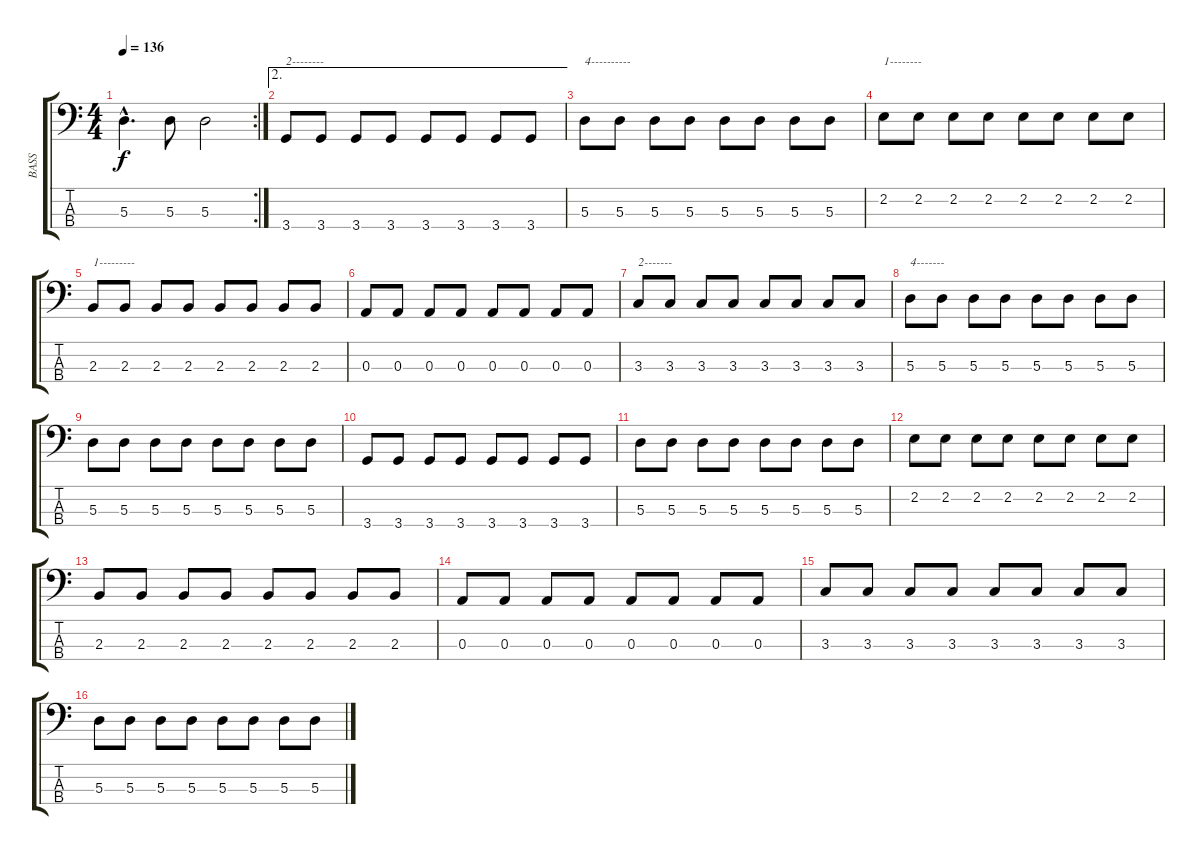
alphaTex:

\track ("BASS" "BASS") {instrument electricbassfinger}
\staff {score tabs}
\tuning (G2 D2 A1 E1) {hide}
\rc 2
\ts (4 4)
\tempo 136
\clef f4
\ks c
5.3{hac}.4{d dy f} 5.3.8 5.3.2 |
\ae 2
3.4.8{txt "2--------"} 3.4.8 3.4.8 3.4.8 3.4.8 3.4.8 3.4.8 3.4.8 |
5.3.8{txt "4----------"} 5.3.8 5.3.8 5.3.8 5.3.8 5.3.8 5.3.8 5.3.8 |
2.2.8{txt "1--------"} 2.2.8 2.2.8 2.2.8 2.2.8 2.2.8 2.2.8 2.2.8 |
2.3.8{txt "1---------"} 2.3.8 2.3.8 2.3.8 2.3.8 2.3.8 2.3.8 2.3.8 |
0.3.8 0.3.8 0.3.8 0.3.8 0.3.8 0.3.8 0.3.8 0.3.8 |
3.3.8{txt "2-------"} 3.3.8 3.3.8 3.3.8 3.3.8 3.3.8 3.3.8 3.3.8 |
5.3.8{txt "4-------"} 5.3.8 5.3.8 5.3.8 5.3.8 5.3.8 5.3.8 5.3.8 |
5.3.8 5.3.8 5.3.8 5.3.8 5.3.8 5.3.8 5.3.8 5.3.8 |
3.4.8 3.4.8 3.4.8 3.4.8 3.4.8 3.4.8 3.4.8 3.4.8 |
5.3.8 5.3.8 5.3.8 5.3.8 5.3.8 5.3.8 5.3.8 5.3.8 |
2.2.8 2.2.8 2.2.8 2.2.8 2.2.8 2.2.8 2.2.8 2.2.8 |
2.3.8 2.3.8 2.3.8 2.3.8 2.3.8 2.3.8 2.3.8 2.3.8 |
0.3.8 0.3.8 0.3.8 0.3.8 0.3.8 0.3.8 0.3.8 0.3.8 |
3.3.8 3.3.8 3.3.8 3.3.8 3.3.8 3.3.8 3.3.8 3.3.8 |
5.3.8 5.3.8 5.3.8 5.3.8 5.3.8 5.3.8 5.3.8 5.3.8
